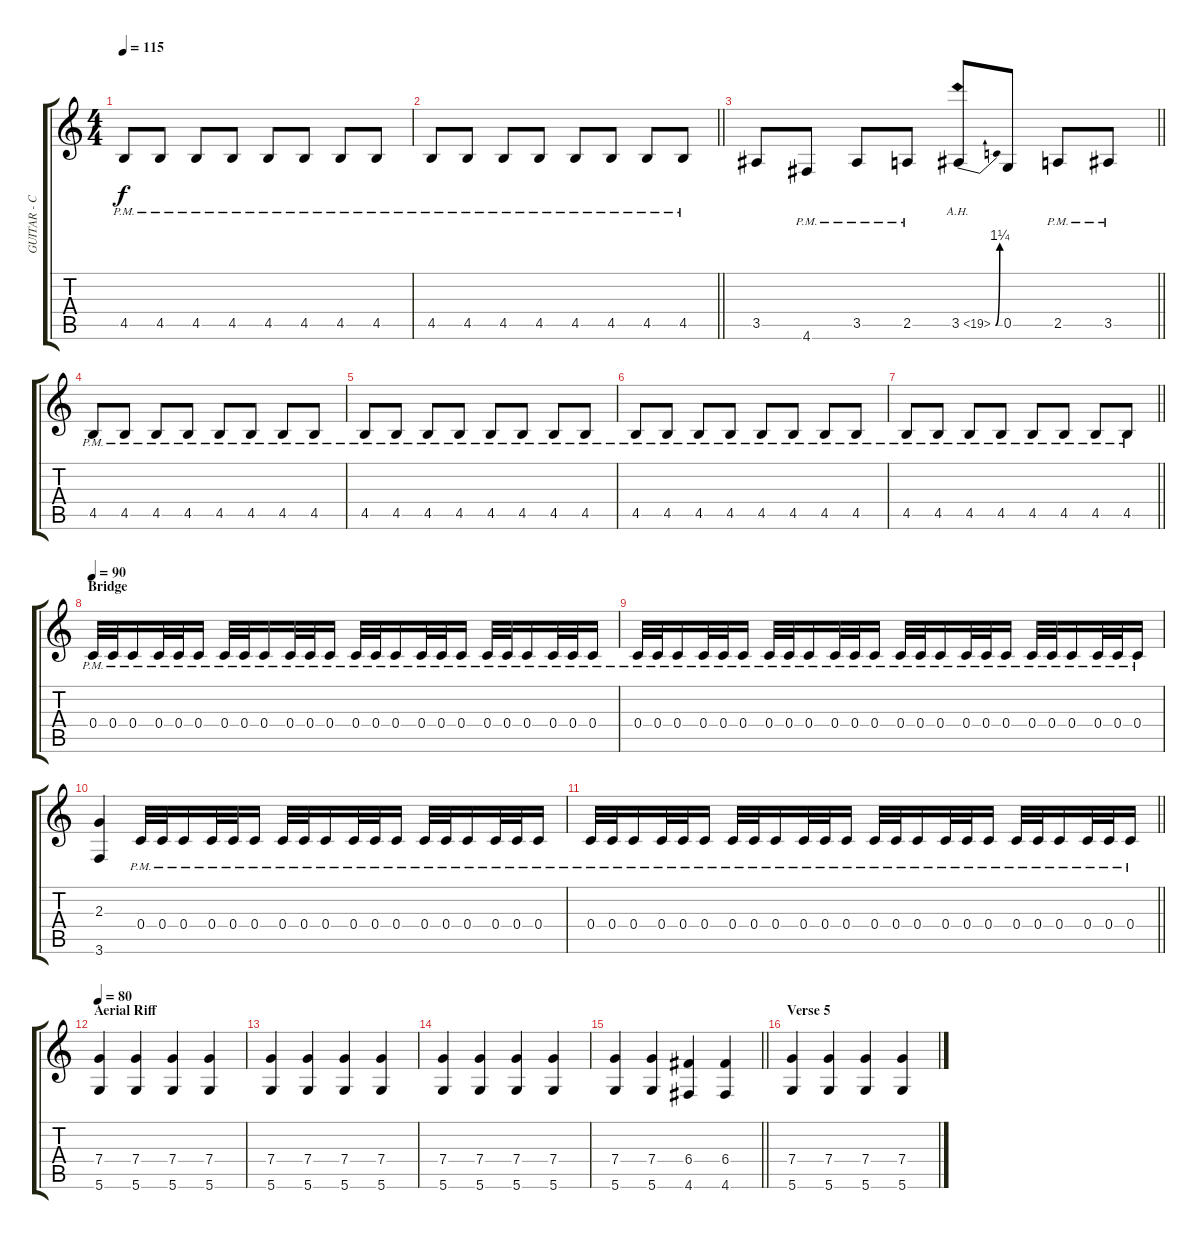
\track ("GUITAR - Christian Andreu" "GUITAR - C") {instrument distortionguitar}
\staff {score tabs}
\tuning (D4 A3 F3 C3 G2 D2) {hide}
\ts (4 4)
\tempo 115
\clef g2
\ks c
4.5{pm}.8{dy f} 4.5{pm}.8 4.5{pm}.8 4.5{pm}.8 4.5{pm}.8 4.5{pm}.8 4.5{pm}.8 4.5{pm}.8 |
\barLineRight lightlight
4.5{pm}.8 4.5{pm}.8 4.5{pm}.8 4.5{pm}.8 4.5{pm}.8 4.5{pm}.8 4.5{pm}.8 4.5{pm}.8 |
\section ("" "")
\barLineRight lightlight
3.5.8 4.6{pm}.8 3.5{pm}.8 2.5{pm}.8 3.5{be (bend 0 0 60 5) ah 16}.8 0.5.8 2.5{pm}.8 3.5{pm}.8 |
\section ("" "")
4.5{pm}.8 4.5{pm}.8 4.5{pm}.8 4.5{pm}.8 4.5{pm}.8 4.5{pm}.8 4.5{pm}.8 4.5{pm}.8 |
4.5{pm}.8 4.5{pm}.8 4.5{pm}.8 4.5{pm}.8 4.5{pm}.8 4.5{pm}.8 4.5{pm}.8 4.5{pm}.8 |
4.5{pm}.8 4.5{pm}.8 4.5{pm}.8 4.5{pm}.8 4.5{pm}.8 4.5{pm}.8 4.5{pm}.8 4.5{pm}.8 |
\barLineRight lightlight
4.5{pm}.8 4.5{pm}.8 4.5{pm}.8 4.5{pm}.8 4.5{pm}.8 4.5{pm}.8 4.5{pm}.8 4.5{pm}.8 |
\section ("" "Bridge")
\tempo 90
0.4{pm}.32 0.4{pm}.32 0.4{pm}.16 0.4{pm}.32 0.4{pm}.32 0.4{pm}.16 0.4{pm}.32 0.4{pm}.32 0.4{pm}.16 0.4{pm}.32 0.4{pm}.32 0.4{pm}.16 0.4{pm}.32 0.4{pm}.32 0.4{pm}.16 0.4{pm}.32 0.4{pm}.32 0.4{pm}.16 0.4{pm}.32 0.4{pm}.32 0.4{pm}.16 0.4{pm}.32 0.4{pm}.32 0.4{pm}.16 |
0.4{pm}.32 0.4{pm}.32 0.4{pm}.16 0.4{pm}.32 0.4{pm}.32 0.4{pm}.16 0.4{pm}.32 0.4{pm}.32 0.4{pm}.16 0.4{pm}.32 0.4{pm}.32 0.4{pm}.16 0.4{pm}.32 0.4{pm}.32 0.4{pm}.16 0.4{pm}.32 0.4{pm}.32 0.4{pm}.16 0.4{pm}.32 0.4{pm}.32 0.4{pm}.16 0.4{pm}.32 0.4{pm}.32 0.4{pm}.16 |
(2.3 3.6).4 0.4{pm}.32 0.4{pm}.32 0.4{pm}.16 0.4{pm}.32 0.4{pm}.32 0.4{pm}.16 0.4{pm}.32 0.4{pm}.32 0.4{pm}.16 0.4{pm}.32 0.4{pm}.32 0.4{pm}.16 0.4{pm}.32 0.4{pm}.32 0.4{pm}.16 0.4{pm}.32 0.4{pm}.32 0.4{pm}.16 |
\barLineRight lightlight
0.4{pm}.32 0.4{pm}.32 0.4{pm}.16 0.4{pm}.32 0.4{pm}.32 0.4{pm}.16 0.4{pm}.32 0.4{pm}.32 0.4{pm}.16 0.4{pm}.32 0.4{pm}.32 0.4{pm}.16 0.4{pm}.32 0.4{pm}.32 0.4{pm}.16 0.4{pm}.32 0.4{pm}.32 0.4{pm}.16 0.4{pm}.32 0.4{pm}.32 0.4{pm}.16 0.4{pm}.32 0.4{pm}.32 0.4{pm}.16 |
\section ("" "Aerial Riff")
\tempo 80
(7.4 5.6).4 (7.4 5.6).4 (7.4 5.6).4 (7.4 5.6).4 |
(7.4 5.6).4 (7.4 5.6).4 (7.4 5.6).4 (7.4 5.6).4 |
(7.4 5.6).4 (7.4 5.6).4 (7.4 5.6).4 (7.4 5.6).4 |
\barLineRight lightlight
(7.4 5.6).4 (7.4 5.6).4 (6.4 4.6).4 (6.4 4.6).4 |
\section ("" "Verse 5")
(7.4 5.6).4 (7.4 5.6).4 (7.4 5.6).4 (7.4 5.6).4
